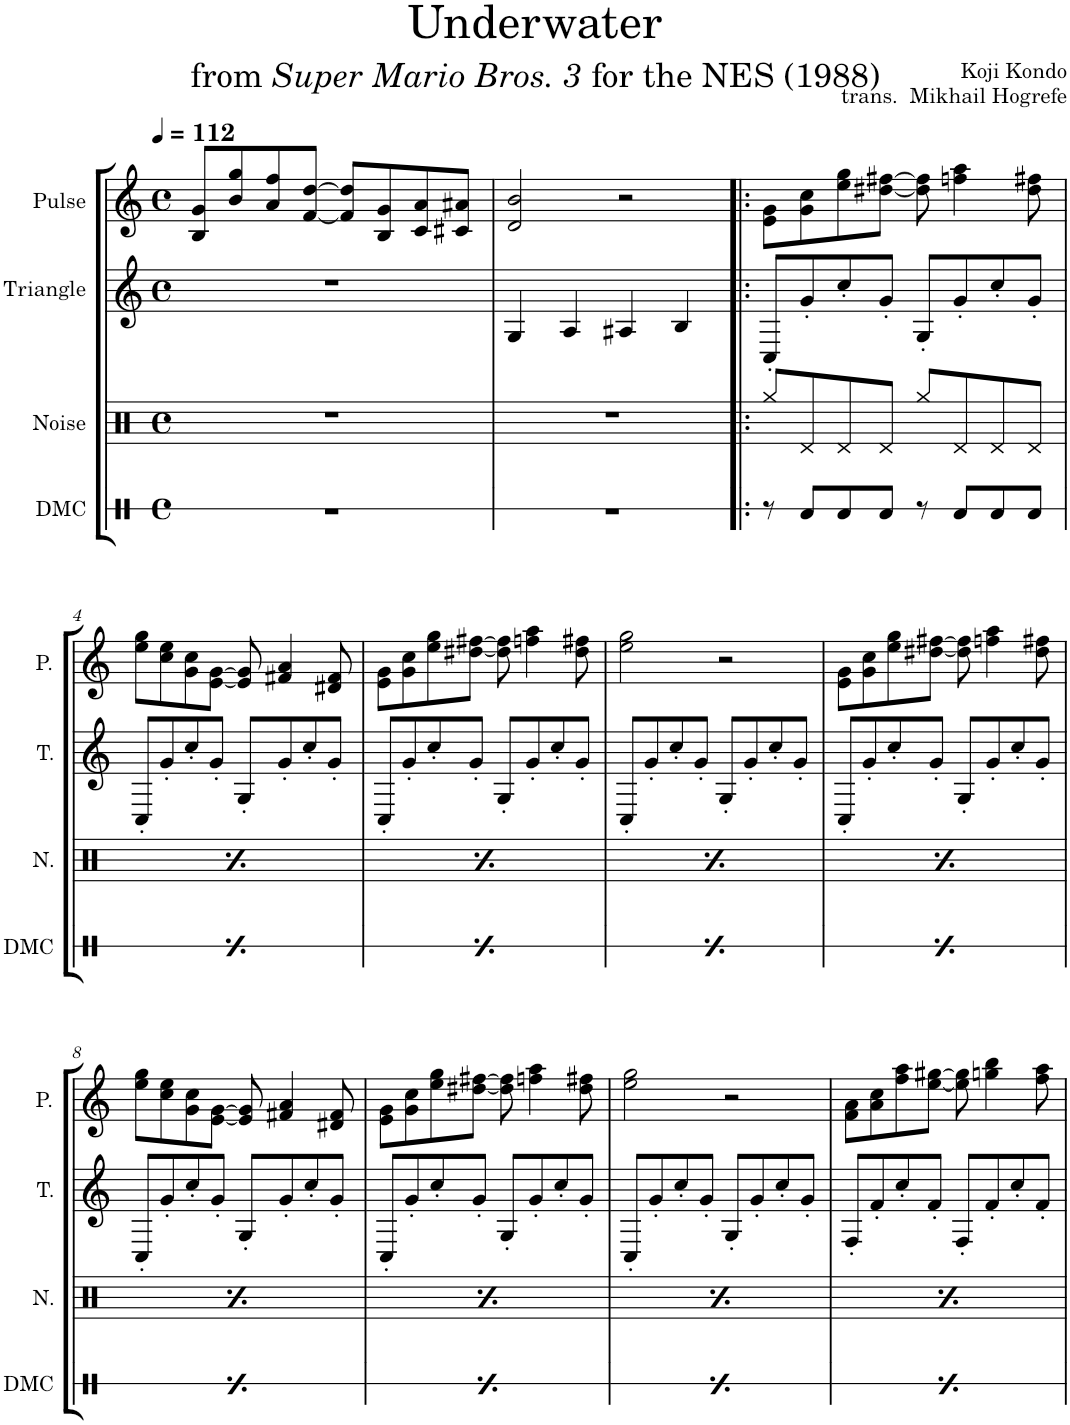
**kern	**kern	**kern	**kern
*part4	*part3	*part2	*part1
*staff4	*staff3	*staff2	*staff1
*I"DMC	*I"Noise	*I"Triangle	*I"Pulse
*I'DMC	*I'N.	*I'T.	*I'P.
*stria1	*	*	*
*clefX	*clefX	*clefG2	*clefG2
*k[]	*k[]	*k[]	*k[]
*M4/4	*M4/4	*M4/4	*M4/4
*met(c)	*met(c)	*met(c)	*met(c)
*MM112	*MM112	*MM112	*MM112
=1	=1	=1	=1
1r	1r	1r	8B/ 8g/L
.	.	.	8b/ 8gg/
.	.	.	8a/ 8ff/
.	.	.	[8f/ [8dd/J
.	.	.	8f/] 8dd/]L
.	.	.	8B/ 8g/
.	.	.	8c/ 8a/
.	.	.	8c#X/ 8a#X/J
=2	=2	=2	=2
1r	1r	4G/	2d/ 2b/
.	.	4A/	.
.	.	4A#X/	2r
.	.	4B/	.
=3!|:	=3!|:	=3!|:	=3!|:
8r	8Rgg/L	8C'/L	8e\ 8g\L
8Rd/L	8Rd/	8g'/	8g\ 8cc\
8Rd/	8Rd/	8cc'/	8ee\ 8gg\
8Rd/J	8Rd/J	8g'/J	[8dd#X\ [8ff#X\J
8r	8Rgg/L	8G'/L	8dd#\] 8ff#\]
8Rd/L	8Rd/	8g'/	4ffn\ 4aa\
8Rd/	8Rd/	8cc'/	.
8Rd/J	8Rd/J	8g'/J	8dd#\ 8ff#X\
!!LO:LB:g=z
=4	=4	=4	=4
8r	8Rgg/L	8C'/L	8ee\ 8gg\L
8Rd/L	8Rd/	8g'/	8cc\ 8ee\
8Rd/	8Rd/	8cc'/	8g\ 8cc\
8Rd/J	8Rd/J	8g'/J	[8e\ [8g\J
8r	8Rgg/L	8G'/L	8e/] 8g/]
8Rd/L	8Rd/	8g'/	4f#X/ 4a/
8Rd/	8Rd/	8cc'/	.
8Rd/J	8Rd/J	8g'/J	8d#X/ 8f#/
=5	=5	=5	=5
8r	8Rgg/L	8C'/L	8e\ 8g\L
8Rd/L	8Rd/	8g'/	8g\ 8cc\
8Rd/	8Rd/	8cc'/	8ee\ 8gg\
8Rd/J	8Rd/J	8g'/J	[8dd#X\ [8ff#X\J
8r	8Rgg/L	8G'/L	8dd#\] 8ff#\]
8Rd/L	8Rd/	8g'/	4ffn\ 4aa\
8Rd/	8Rd/	8cc'/	.
8Rd/J	8Rd/J	8g'/J	8dd#\ 8ff#X\
=6	=6	=6	=6
8r	8Rgg/L	8C'/L	2ee\ 2gg\
8Rd/L	8Rd/	8g'/	.
8Rd/	8Rd/	8cc'/	.
8Rd/J	8Rd/J	8g'/J	.
8r	8Rgg/L	8G'/L	2r
8Rd/L	8Rd/	8g'/	.
8Rd/	8Rd/	8cc'/	.
8Rd/J	8Rd/J	8g'/J	.
=7	=7	=7	=7
8r	8Rgg/L	8C'/L	8e\ 8g\L
8Rd/L	8Rd/	8g'/	8g\ 8cc\
8Rd/	8Rd/	8cc'/	8ee\ 8gg\
8Rd/J	8Rd/J	8g'/J	[8dd#X\ [8ff#X\J
8r	8Rgg/L	8G'/L	8dd#\] 8ff#\]
8Rd/L	8Rd/	8g'/	4ffn\ 4aa\
8Rd/	8Rd/	8cc'/	.
8Rd/J	8Rd/J	8g'/J	8dd#\ 8ff#X\
!!LO:LB:g=z
=8	=8	=8	=8
8r	8Rgg/L	8C'/L	8ee\ 8gg\L
8Rd/L	8Rd/	8g'/	8cc\ 8ee\
8Rd/	8Rd/	8cc'/	8g\ 8cc\
8Rd/J	8Rd/J	8g'/J	[8e\ [8g\J
8r	8Rgg/L	8G'/L	8e/] 8g/]
8Rd/L	8Rd/	8g'/	4f#X/ 4a/
8Rd/	8Rd/	8cc'/	.
8Rd/J	8Rd/J	8g'/J	8d#X/ 8f#/
=9	=9	=9	=9
8r	8Rgg/L	8C'/L	8e\ 8g\L
8Rd/L	8Rd/	8g'/	8g\ 8cc\
8Rd/	8Rd/	8cc'/	8ee\ 8gg\
8Rd/J	8Rd/J	8g'/J	[8dd#X\ [8ff#X\J
8r	8Rgg/L	8G'/L	8dd#\] 8ff#\]
8Rd/L	8Rd/	8g'/	4ffn\ 4aa\
8Rd/	8Rd/	8cc'/	.
8Rd/J	8Rd/J	8g'/J	8dd#\ 8ff#X\
=10	=10	=10	=10
8r	8Rgg/L	8C'/L	2ee\ 2gg\
8Rd/L	8Rd/	8g'/	.
8Rd/	8Rd/	8cc'/	.
8Rd/J	8Rd/J	8g'/J	.
8r	8Rgg/L	8G'/L	2r
8Rd/L	8Rd/	8g'/	.
8Rd/	8Rd/	8cc'/	.
8Rd/J	8Rd/J	8g'/J	.
=11	=11	=11	=11
8r	8Rgg/L	8F'/L	8f\ 8a\L
8Rd/L	8Rd/	8f'/	8a\ 8cc\
8Rd/	8Rd/	8cc'/	8ff\ 8aa\
8Rd/J	8Rd/J	8f'/J	[8ee\ [8gg#X\J
8r	8Rgg/L	8F'/L	8ee\] 8gg#\]
8Rd/L	8Rd/	8f'/	4ggn\ 4bb\
8Rd/	8Rd/	8cc'/	.
8Rd/J	8Rd/J	8f'/J	8ff\ 8aa\
=	=	=	=
*-	*-	*-	*-
